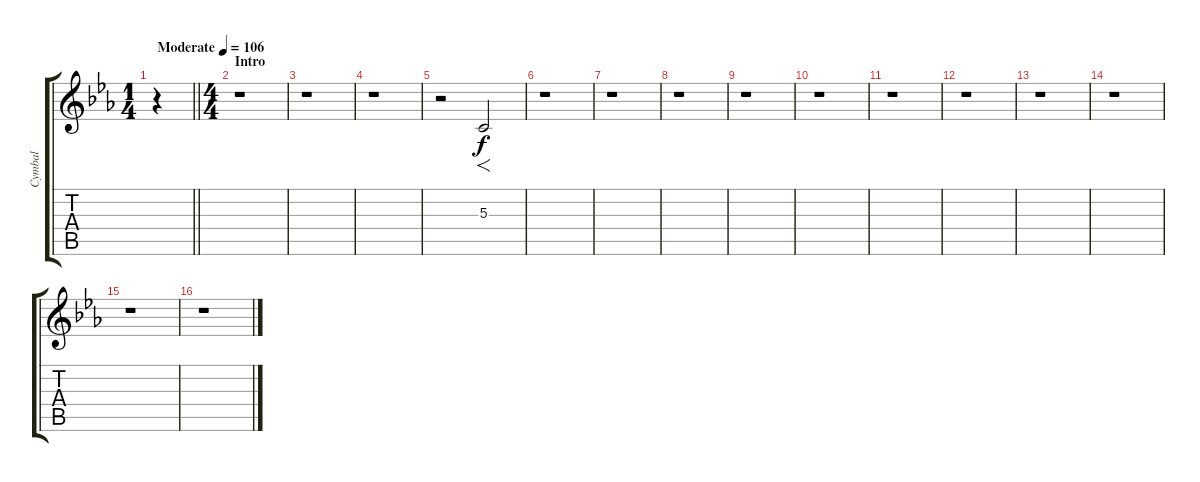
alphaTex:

\track ("Cymbal" "Cymbal") {instrument reversecymbal}
\staff {score tabs}
\tuning (E4 B3 G3 D3 A2 E2) {hide}
\ts (1 4)
\tempo (106 "Moderate")
\clef g2
\barLineRight lightlight
\ks cminor
r.4{dy f instrument reversecymbal} |
\ts (4 4)
\section ("" "Intro")
r.1 |
r.1 |
r.1 |
r.2 5.3.2{f} |
r.1 |
r.1 |
r.1 |
r.1 |
r.1 |
r.1 |
r.1 |
r.1 |
r.1 |
r.1 |
r.1
